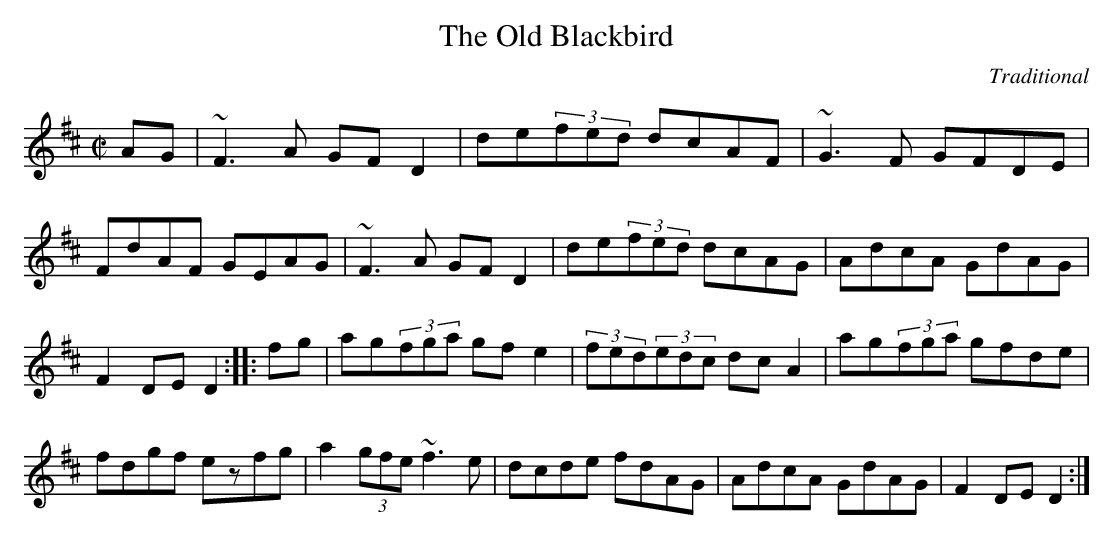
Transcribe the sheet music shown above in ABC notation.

X:1
T:Old Blackbird, The
C:Traditional
M:C|
K:D
AG|~F3A GFD2|de(3fed dcAF|~G3F GFDE|FdAF GEAG|~F3A GFD2|de(3fed dcAG|AdcA GdAG|F2DE D2::\
fg|ag(3fga gfe2|(3fed(3edc dcA2|ag(3fga gfde|fdgf ezfg|a2(3gfe ~f3e|dcde fdAG|AdcA GdAG|F2DE D2:|**
